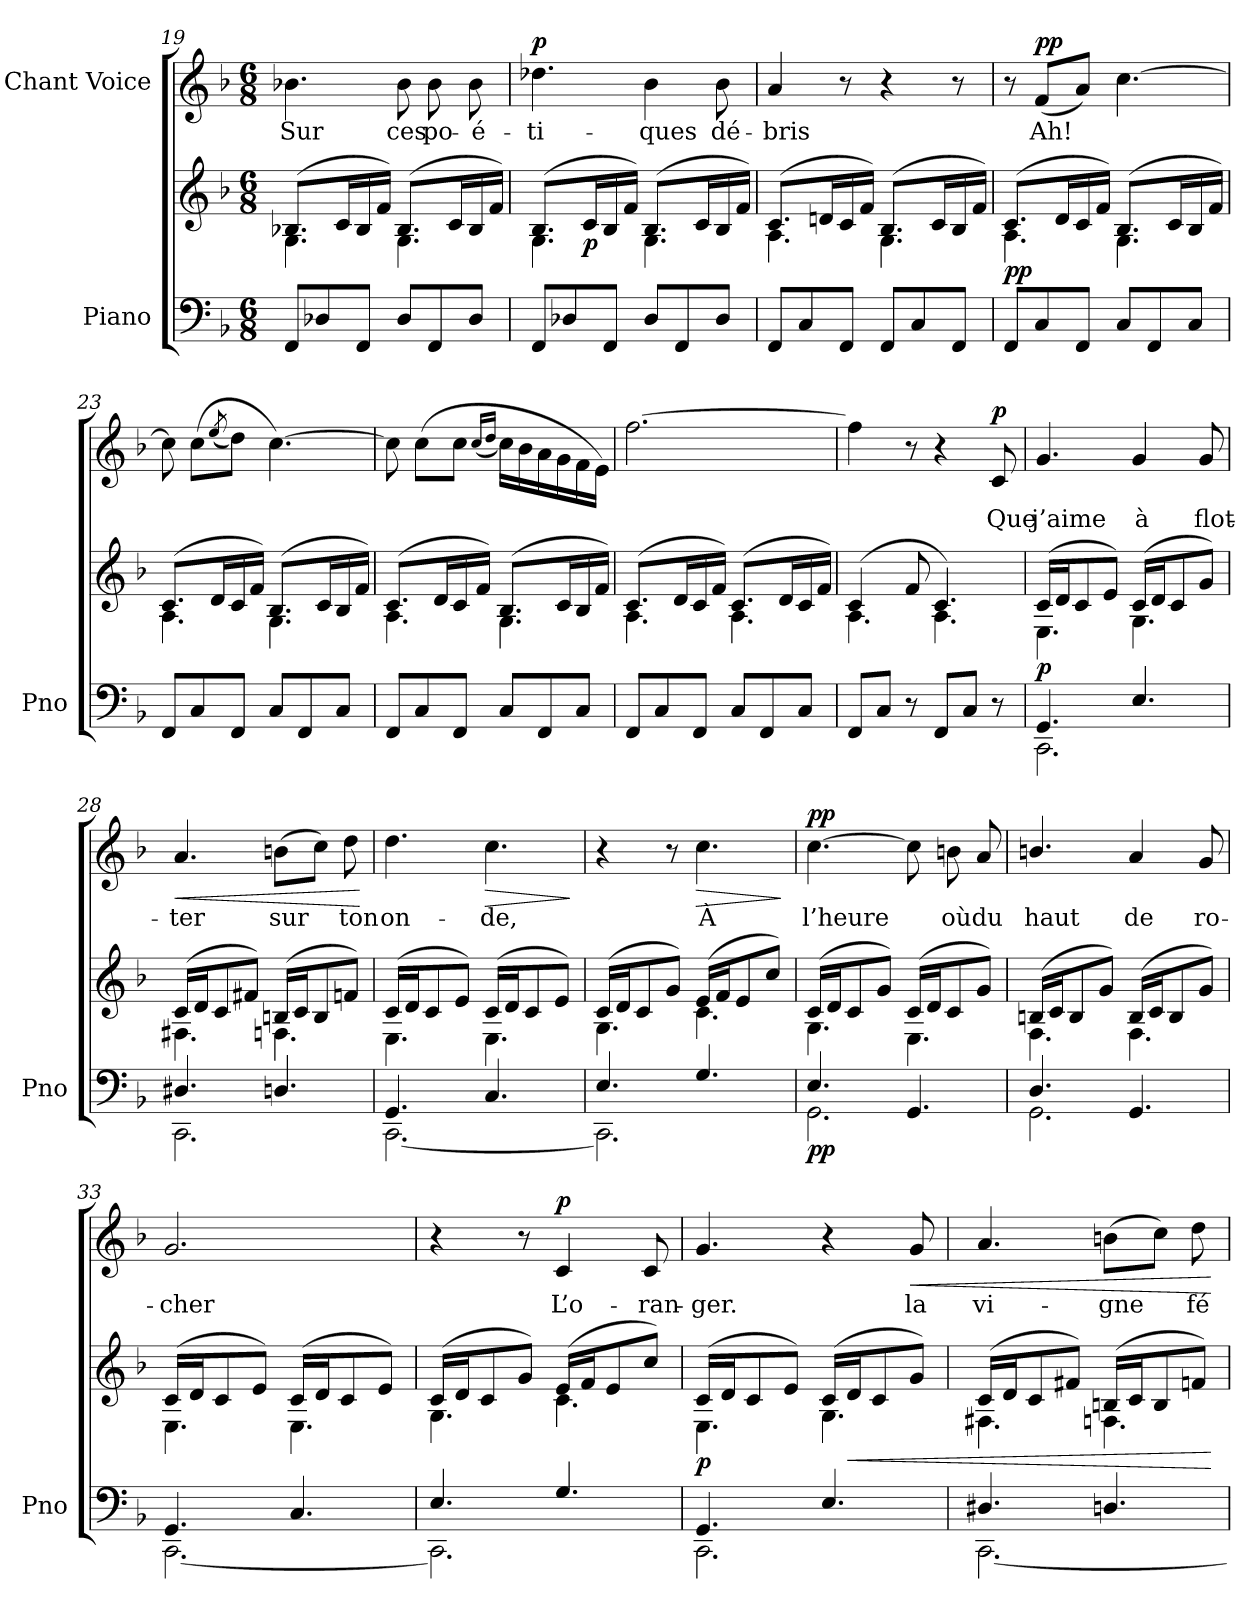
**kern	**kern	**dynam	**kern	**text	**dynam
*part2	*part2	*part2	*part1	*part1	*part1
*staff3	*staff2	*staff2/3	*staff1	*staff1	*staff1
*I"Piano	*	*	*I"Chant Voice	*	*
*I'Pno	*	*	*	*	*
!!LO:LB:g=z
*clefF4	*clefG2	*	*clefG2	*	*
*k[b-]	*k[b-]	*	*k[b-]	*	*
*M6/8	*M6/8	*	*M6/8	*	*
=19	=19	=19	=19	=19	=19
*	*^	*	*	*	*
!	!	!	!	!	!LO:LY:b	!
8FF/L	(>8.B-X/L	4.G\	.	4.b-X\	Sur	.
8D-X/	.	.	.	.	.	.
.	16c/L	.	.	.	.	.
8FF/J	16B-/	.	.	.	.	.
.	16f/JJ)	.	.	.	.	.
!	!	!	!	!	!LO:LY:b	!
8D-/L	(>8.B-/L	4.G\	.	8b-\	ces	.
!	!	!	!	!	!LO:LY:b	!
8FF/	.	.	.	8b-\	po-	.
.	16c/L	.	.	.	.	.
!	!	!	!	!	!LO:LY:b	!
8D-/J	16B-/	.	.	8b-\	-é-	.
.	16f/JJ)	.	.	.	.	.
=20	=20	=20	=20	=20	=20	=20
!	!	!	!	!	!LO:LY:b	!LO:DY:b
8FF/L	(>8.B-/L	4.G\	.	4.dd-X\	-ti-	p
8D-X/	.	.	.	.	.	.
!	!	!	!LO:DY:b	!	!	!
.	16c/L	.	p	.	.	.
8FF/J	16B-/	.	.	.	.	.
.	16f/JJ)	.	.	.	.	.
!	!	!	!	!	!LO:LY:b	!
8D-/L	(>8.B-/L	4.G\	.	4b-\	-ques	.
8FF/	.	.	.	.	.	.
.	16c/L	.	.	.	.	.
!	!	!	!	!	!LO:LY:b	!
8D-/J	16B-/	.	.	8b-\	dé-	.
.	16f/JJ)	.	.	.	.	.
=21	=21	=21	=21	=21	=21	=21
!	!	!	!	!	!LO:LY:b	!
8FF/L	(>8.c/L	4.A\	.	4a/	-bris	.
8C/	.	.	.	.	.	.
.	16dn/L	.	.	.	.	.
8FF/J	16c/	.	.	8r	.	.
.	16f/JJ)	.	.	.	.	.
8FF/L	(>8.B-/L	4.G\	.	4r	.	.
8C/	.	.	.	.	.	.
.	16c/L	.	.	.	.	.
8FF/J	16B-/	.	.	8r	.	.
.	16f/JJ)	.	.	.	.	.
!!LO:PB:g=z
=22	=22	=22	=22	=22	=22	=22
!	!	!	!LO:DY:b	!	!	!
8FF/L	(>8.c/L	4.A\	pp	8r	.	.
!	!	!	!	!	!LO:LY:b	!LO:DY:a
8C/	.	.	.	(<8f/L	Ah!	pp
.	16d/L	.	.	.	.	.
8FF/J	16c/	.	.	8a/J)	.	.
.	16f/JJ)	.	.	.	.	.
8C/L	(>8.B-/L	4.G\	.	[4.cc\	.	.
8FF/	.	.	.	.	.	.
.	16c/L	.	.	.	.	.
8C/J	16B-/	.	.	.	.	.
.	16f/JJ)	.	.	.	.	.
=23	=23	=23	=23	=23	=23	=23
8FF/L	(>8.c/L	4.A\	.	8cc\]	.	.
8C/	.	.	.	(>8cc\L	.	.
.	16d/L	.	.	.	.	.
.	.	.	.	(<8qee/	.	.
8FF/J	16c/	.	.	8dd\J)	.	.
.	16f/JJ)	.	.	.	.	.
8C/L	(>8.B-/L	4.G\	.	[4.cc\)	.	.
8FF/	.	.	.	.	.	.
.	16c/L	.	.	.	.	.
8C/J	16B-/	.	.	.	.	.
.	16f/JJ)	.	.	.	.	.
=24	=24	=24	=24	=24	=24	=24
8FF/L	(>8.c/L	4.A\	.	8cc\]	.	.
8C/	.	.	.	(>8cc\L	.	.
.	16d/L	.	.	.	.	.
8FF/J	16c/	.	.	8cc\J	.	.
.	16f/JJ)	.	.	.	.	.
.	.	.	.	(<16qcc/LL	.	.
.	.	.	.	16qdd/JJ	.	.
8C/L	(>8.B-/L	4.G\	.	16cc\LL)	.	.
.	.	.	.	16b-\	.	.
8FF/	.	.	.	16a\	.	.
.	16c/L	.	.	16g\	.	.
8C/J	16B-/	.	.	16f\	.	.
.	16f/JJ)	.	.	16e\JJ)	.	.
=25	=25	=25	=25	=25	=25	=25
8FF/L	(>8.c/L	4.A\	.	[2.ff\	.	.
8C/	.	.	.	.	.	.
.	16d/L	.	.	.	.	.
8FF/J	16c/	.	.	.	.	.
.	16f/JJ)	.	.	.	.	.
8C/L	(>8.c/L	4.A\	.	.	.	.
8FF/	.	.	.	.	.	.
.	16d/L	.	.	.	.	.
8C/J	16c/	.	.	.	.	.
.	16f/JJ)	.	.	.	.	.
!!LO:LB:g=z
=26	=26	=26	=26	=26	=26	=26
8FF/L	(>4c/	4.A\	.	4ff\]	.	.
8C/J	.	.	.	.	.	.
8r	8f/	.	.	8r	.	.
8FF/L	4.c/)	4.A\	.	4r	.	.
8C/J	.	.	.	.	.	.
!	!	!	!	!	!LO:LY:b	!LO:DY:a
8r	.	.	.	8c/	Que	p
=27	=27	=27	=27	=27	=27	=27
*^	*	*	*	*	*	*
!	!	!	!	!LO:DY:b	!	!LO:LY:b	!
4.GG/	2.CC\	(>16c/LL	4.E\	p	4.g/	j’aime	.
.	.	16d/J	.	.	.	.	.
.	.	8c/	.	.	.	.	.
.	.	8e/J)	.	.	.	.	.
!	!	!	!	!	!	!LO:LY:b	!
4.E/	.	(>16c/LL	4.G\	.	4g/	à	.
.	.	16d/J	.	.	.	.	.
.	.	8c/	.	.	.	.	.
!	!	!	!	!	!	!LO:LY:b	!
.	.	8g/J)	.	.	8g/	flot-	.
=28	=28	=28	=28	=28	=28	=28	=28
!	!	!	!	!	!	!LO:LY:b	!LO:HP:b
4.D#X/	2.CC\	(>16c/LL	4.F#X\	.	4.a/	-ter	<
.	.	16d/J	.	.	.	.	.
.	.	8c/	.	.	.	.	.
.	.	8f#X/J)	.	.	.	.	.
!	!	!	!	!	!	!LO:LY:b	!
4.Dn/	.	(>16Bn/LL	4.Fn\	.	(>8bn\L	sur	.
.	.	16c/J	.	.	.	.	.
.	.	8B/	.	.	8cc\J)	.	.
!	!	!	!	!	!	!LO:LY:b	!
.	.	8fn/J)	.	.	8dd\	ton	.
*v	*v	*	*	*	*	*	*
*	*v	*v	*	*	*	*
.	.	.	.	.	[
=29	=29	=29	=29	=29	=29
*^	*^	*	*	*	*
!	!	!	!	!	!	!LO:LY:b	!
4.GG/	[2.CC\	(>16c/LL	4.E\	.	4.dd\	on-	.
.	.	16d/J	.	.	.	.	.
.	.	8c/	.	.	.	.	.
.	.	8e/J)	.	.	.	.	.
!	!	!	!	!	!	!LO:LY:b	!LO:HP:b
4.C/	.	(>16c/LL	4.E\	.	4.cc\	-de,	>
.	.	16d/J	.	.	.	.	.
.	.	8c/	.	.	.	.	.
.	.	8e/J)	.	.	.	.	.
*v	*v	*	*	*	*	*	*
*	*v	*v	*	*	*	*
.	.	.	.	.	]
!!LO:LB:g=z
=30	=30	=30	=30	=30	=30
*^	*^	*	*	*	*
4.E/	2.CC\]	(>16c/LL	4.G\	.	4r	.	.
.	.	16d/J	.	.	.	.	.
.	.	8c/	.	.	.	.	.
.	.	8g/J)	.	.	8r	.	.
!	!	!	!	!	!	!LO:LY:b	!LO:HP:b
4.G/	.	(>16e/LL	4.c\	.	4.cc\	À	>
.	.	16f/J	.	.	.	.	.
.	.	8e/	.	.	.	.	.
.	.	8cc/J)	.	.	.	.	.
*v	*v	*	*	*	*	*	*
*	*v	*v	*	*	*	*
.	.	.	.	.	]
=31	=31	=31	=31	=31	=31
*^	*^	*	*	*	*
!	!	!	!	!LO:DY:b=2	!	!LO:LY:b	!LO:DY:a
4.E/	2.GG\	(>16c/LL	4.G\	pp	[4.cc\	l’heure	pp
.	.	16d/J	.	.	.	.	.
.	.	8c/	.	.	.	.	.
.	.	8g/J)	.	.	.	.	.
4.GG/	.	(>16c/LL	4.E\	.	8cc\]	.	.
.	.	16d/J	.	.	.	.	.
!	!	!	!	!	!	!LO:LY:b	!
.	.	8c/	.	.	8bn\	où	.
!	!	!	!	!	!	!LO:LY:b	!
.	.	8g/J)	.	.	8a/	du	.
=32	=32	=32	=32	=32	=32	=32	=32
!	!	!	!	!	!	!LO:LY:b	!
4.D/	2.GG\	(>16Bn/LL	4.F\	.	4.bn/	haut	.
.	.	16c/J	.	.	.	.	.
.	.	8B/	.	.	.	.	.
.	.	8g/J)	.	.	.	.	.
!	!	!	!	!	!	!LO:LY:b	!
4.GG/	.	(>16B/LL	4.F\	.	4a/	de	.
.	.	16c/J	.	.	.	.	.
.	.	8B/	.	.	.	.	.
!	!	!	!	!	!	!LO:LY:b	!
.	.	8g/J)	.	.	8g/	ro-	.
=33	=33	=33	=33	=33	=33	=33	=33
!	!	!	!	!	!	!LO:LY:b	!
4.GG/	[2.CC\	(>16c/LL	4.E\	.	2.g/	-cher	.
.	.	16d/J	.	.	.	.	.
.	.	8c/	.	.	.	.	.
.	.	8e/J)	.	.	.	.	.
4.C/	.	(>16c/LL	4.E\	.	.	.	.
.	.	16d/J	.	.	.	.	.
.	.	8c/	.	.	.	.	.
.	.	8e/J)	.	.	.	.	.
!!LO:LB:g=z
=34	=34	=34	=34	=34	=34	=34	=34
4.E/	2.CC\]	(>16c/LL	4.G\	.	4r	.	.
.	.	16d/J	.	.	.	.	.
.	.	8c/	.	.	.	.	.
.	.	8g/J)	.	.	8r	.	.
!	!	!	!	!	!	!LO:LY:b	!LO:DY:a
4.G/	.	(>16e/LL	4.c\	.	4c/	L’o-	p
.	.	16f/J	.	.	.	.	.
.	.	8e/	.	.	.	.	.
!	!	!	!	!	!	!LO:LY:b	!
.	.	8cc/J)	.	.	8c/	-ran-	.
=35	=35	=35	=35	=35	=35	=35	=35
!	!	!	!	!LO:DY:b	!	!LO:LY:b	!
4.GG/	2.CC\	(>16c/LL	4.E\	p	4.g/	-ger.	.
.	.	16d/J	.	.	.	.	.
.	.	8c/	.	.	.	.	.
.	.	8e/J)	.	.	.	.	.
4.E/	.	(>16c/LL	4.G\	.	4r	.	.
!	!	!	!	!LO:HP:b	!	!	!
.	.	16d/J	.	<	.	.	.
.	.	8c/	.	.	.	.	.
!	!	!	!	!	!	!LO:LY:b	!LO:HP:b
.	.	8g/J)	.	.	8g/	la	<
=36	=36	=36	=36	=36	=36	=36	=36
!	!	!	!	!	!	!LO:LY:b	!
4.D#X/	[2.CC\	(>16c/LL	4.F#X\	.	4.a/	vi-	.
.	.	16d/J	.	.	.	.	.
.	.	8c/	.	.	.	.	.
.	.	8f#X/J)	.	.	.	.	.
!	!	!	!	!	!	!LO:LY:b	!
4.Dn/	.	(>16Bn/LL	4.Fn\	.	(>8bn\L	-gne	.
.	.	16c/J	.	.	.	.	.
.	.	8B/	.	.	8cc\J)	.	.
!	!	!	!	!	!	!LO:LY:b	!
.	.	8fn/J)	.	.	8dd\	fé-	.
*v	*v	*	*	*	*	*	*
*	*v	*v	*	*	*	*
.	.	[	.	.	[
=	=	=	=	=	=
*-	*-	*-	*-	*-	*-
